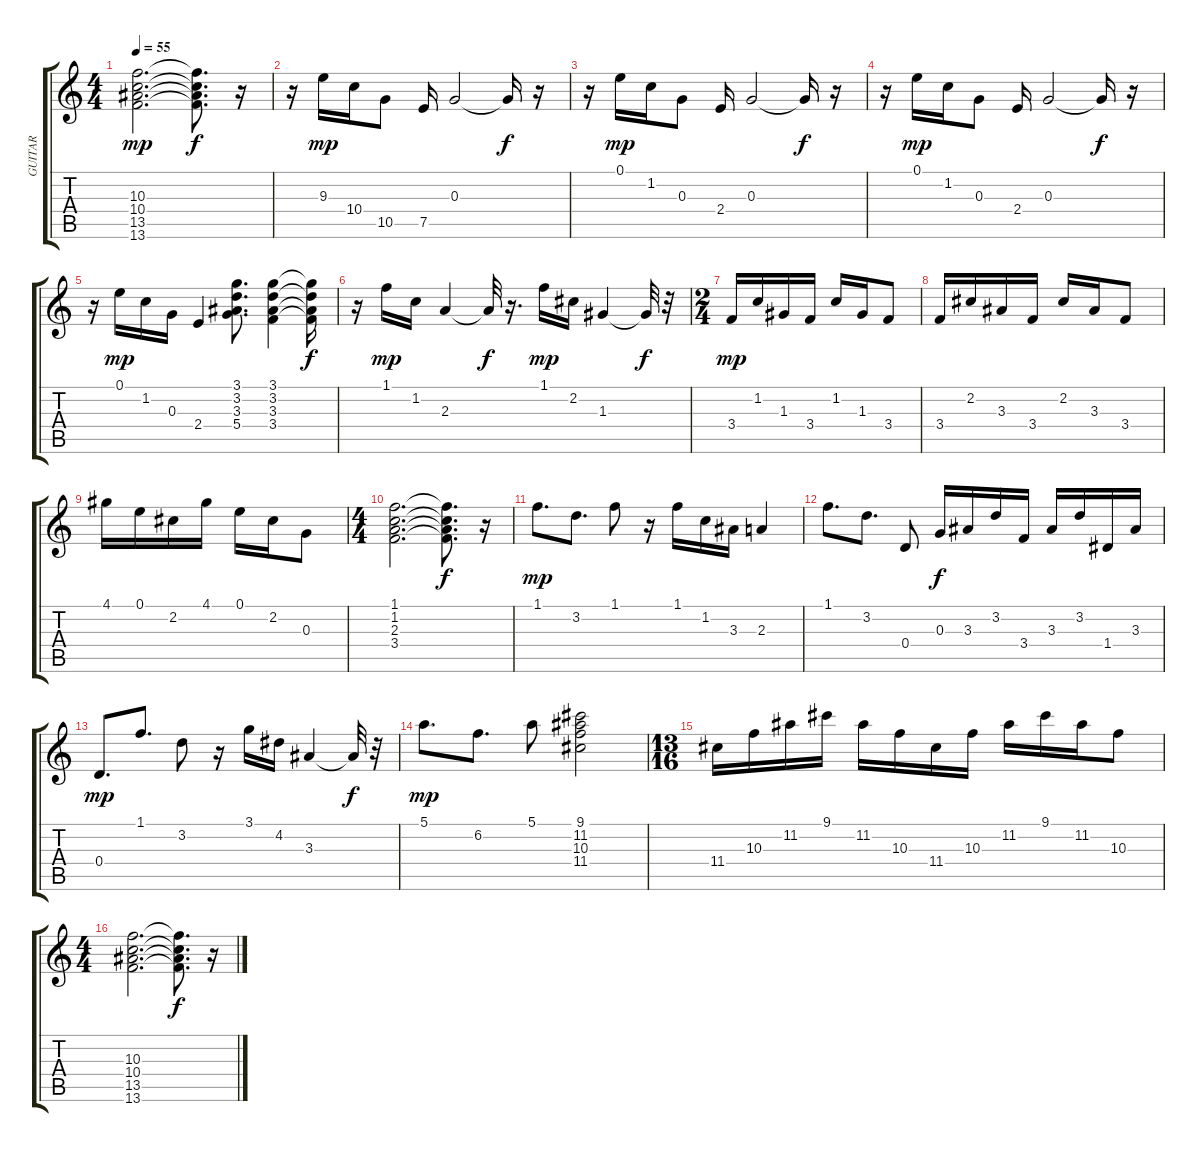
\track ("GUITAR" "GUITAR") {instrument overdrivenguitar}
\staff {score tabs}
\tuning (E4 B3 G3 D3 A2 E2) {hide}
\ts (4 4)
\tempo 55
\clef g2
\ks c
(10.3 10.4 13.5 13.6).2{d dy mp} (10.3{t} 10.4{t} 13.5{t} 13.6{t}).8{d dy f} r.16 |
r.16 9.3.16{dy mp} 10.4.16 10.5.8 7.5.16 0.3.2 0.3{t}.16{dy f} r.16 |
r.16 0.1.16{dy mp} 1.2.16 0.3.8 2.4.16 0.3.2 0.3{t}.16{dy f} r.16 |
r.16 0.1.16{dy mp} 1.2.16 0.3.8 2.4.16 0.3.2 0.3{t}.16{dy f} r.16 |
r.16 0.1.16{dy mp} 1.2.16 0.3.16 2.4.4 (3.1 3.2 3.3 5.4).8{d} (3.1 3.2 3.3 3.4).4 (3.1{t} 3.2{t} 3.3{t} 3.4{t}).16{dy f} |
r.16 1.1.16{dy mp} 1.2.16 2.3.4 2.3{t}.32{dy f} r.16{d} 1.1.16{dy mp} 2.2.16 1.3.4 1.3{t}.32{dy f} r.32 |
\ts (2 4)
3.4.16{dy mp} 1.2.16 1.3.16 3.4.16 1.2.16 1.3.16 3.4.8 |
3.4.16 2.2.16 3.3.16 3.4.16 2.2.16 3.3.16 3.4.8 |
4.1.16 0.1.16 2.2.16 4.1.16 0.1.16 2.2.16 0.3.8 |
\ts (4 4)
(1.1 1.2 2.3 3.4).2{d} (1.1{t} 1.2{t} 2.3{t} 3.4{t}).8{d dy f} r.16 |
1.1.8{d dy mp} 3.2.8{d} 1.1.8 r.16 1.1.16 1.2.16 3.3.16 2.3.4 |
1.1.8{d} 3.2.8{d} 0.4.8 0.3.16{dy f} 3.3.16 3.2.16 3.4.16 3.3.16 3.2.16 1.4.16 3.3.16 |
0.4.8{d dy mp} 1.1.8{d} 3.2.8 r.16 3.1.16 4.2.16 3.3.4 3.3{t}.32{dy f} r.32 |
5.1.8{d dy mp} 6.2.8{d} 5.1.8 (9.1 11.2 10.3 11.4).2 |
\ts (13 16)
11.4.16 10.3.16 11.2.16 9.1.16 11.2.16 10.3.16 11.4.16 10.3.16 11.2.16 9.1.16 11.2.16 10.3.8 |
\ts (4 4)
(10.3 10.4 13.5 13.6).2{d} (10.3{t} 10.4{t} 13.5{t} 13.6{t}).8{d dy f} r.16
